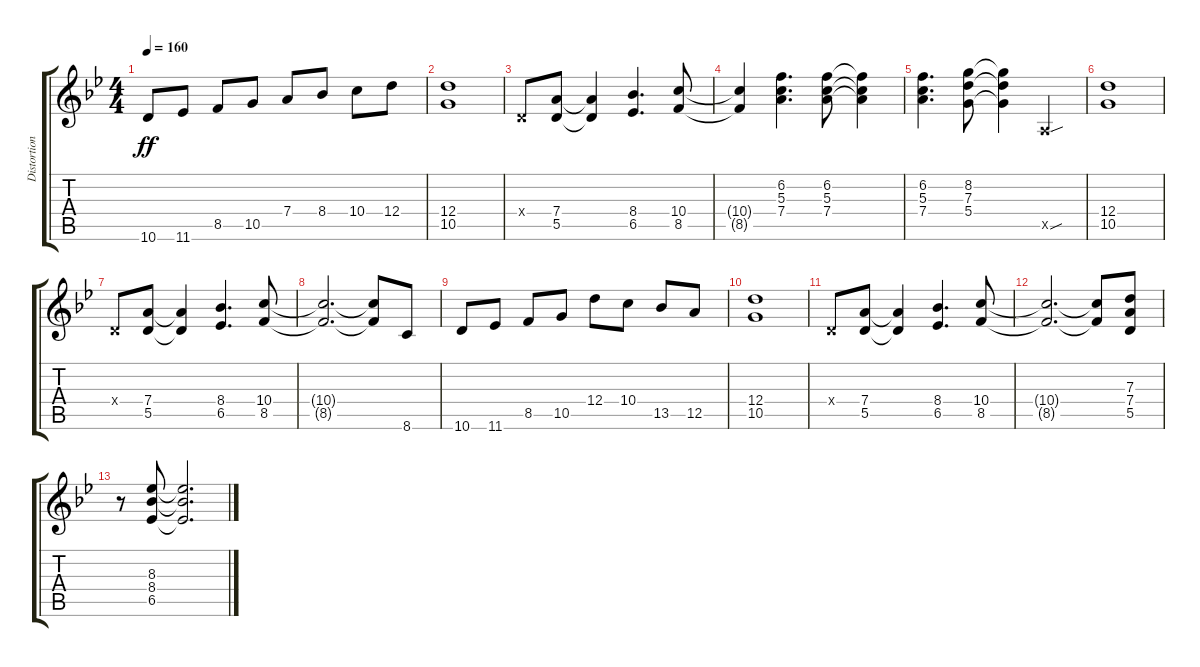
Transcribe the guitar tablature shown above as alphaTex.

\track ("Distortion" "Distortion") {instrument distortionguitar}
\staff {score tabs}
\tuning (E4 B3 G3 D3 A2 E2) {hide}
\ts (4 4)
\tempo 160
\clef g2
\ks bb
10.6.8{dy ff} 11.6.8 8.5.8 10.5.8 7.4.8 8.4.8 10.4.8 12.4.8 |
(12.4 10.5).1 |
0.4{x}.8 (7.4 5.5).8 (7.4{t} 5.5{t}).4 (8.4 6.5).4{d} (10.4 8.5).8 |
(10.4{t} 8.5{t}).4 (6.2 5.3 7.4).4{d} (6.2 5.3 7.4).8 (6.2{t} 5.3{t} 7.4{t}).4 |
(6.2 5.3 7.4).4{d} (8.2 7.3 5.4).8 (8.2{t} 7.3{t} 5.4{t}).4 0.5{sou x}.4 |
(12.4 10.5).1 |
0.4{x}.8 (7.4 5.5).8 (7.4{t} 5.5{t}).4 (8.4 6.5).4{d} (10.4 8.5).8 |
(10.4{t} 8.5{t}).2{d} (10.4{t} 8.5{t}).8 8.6.8 |
10.6.8 11.6.8 8.5.8 10.5.8 12.4.8 10.4.8 13.5.8 12.5.8 |
(12.4 10.5).1 |
0.4{x}.8 (7.4 5.5).8 (7.4{t} 5.5{t}).4 (8.4 6.5).4{d} (10.4 8.5).8 |
(10.4{t} 8.5{t}).2{d} (10.4{t} 8.5{t}).8 (7.3 7.4 5.5).8 |
r.8 (8.3 8.4 6.5).8 (8.3{t} 8.4{t} 6.5{t}).2{d}
